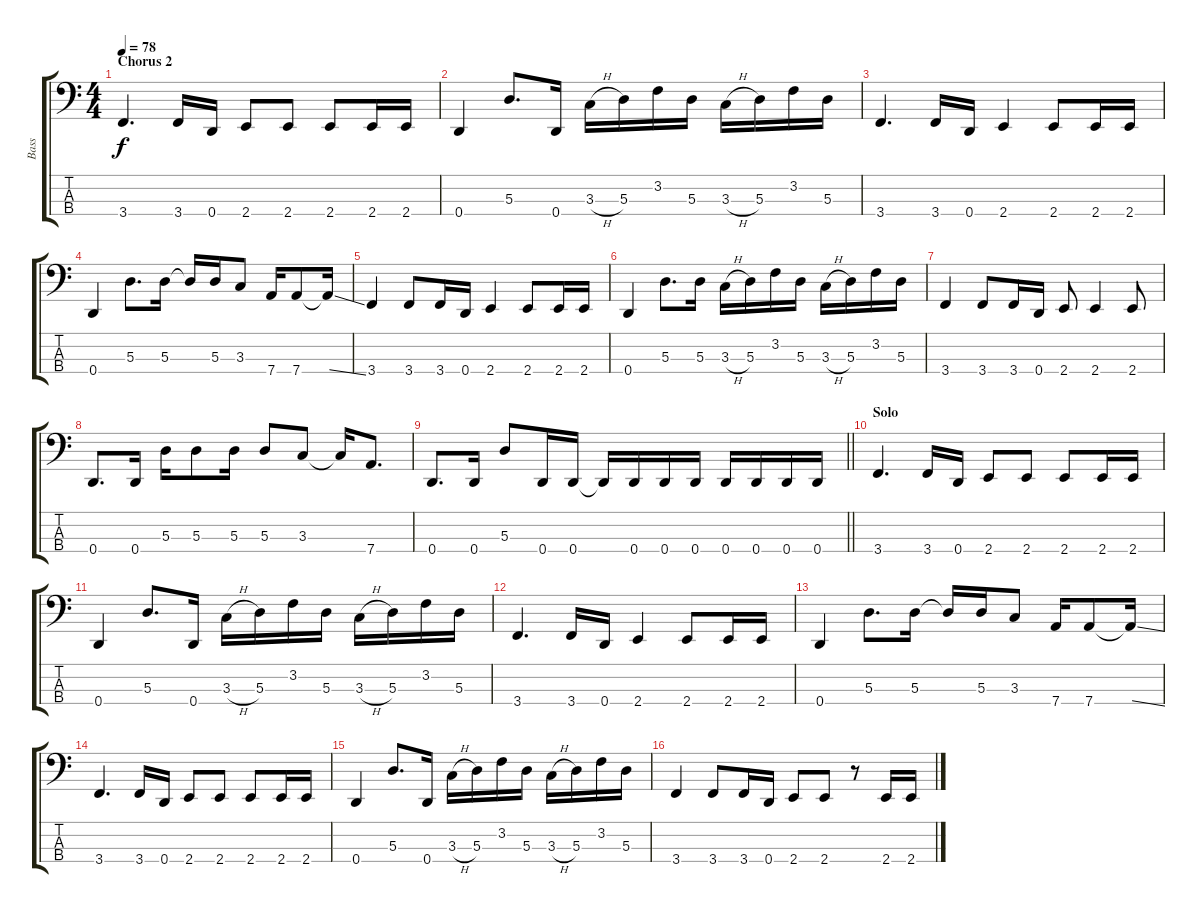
\track ("Bass" "Bass") {instrument electricbassfinger}
\staff {score tabs}
\tuning (G2 D2 A1 D1) {hide}
\ts (4 4)
\section ("" "Chorus 2")
\tempo 78
\clef f4
\ks c
3.4.4{d dy f} 3.4.16 0.4.16 2.4.8 2.4.8 2.4.8 2.4.16 2.4.16 |
0.4.4 5.3.8{d} 0.4.16 3.3{h}.16 5.3.16 3.2.16 5.3.16 3.3{h}.16 5.3.16 3.2.16 5.3.16 |
3.4.4{d} 3.4.16 0.4.16 2.4.4 2.4.8 2.4.16 2.4.16 |
0.4.4 5.3.8{d} 5.3.16 5.3{t}.16 5.3.16 3.3.8 7.4.16 7.4.8 7.4{ss t}.16 |
3.4.4 3.4.8 3.4.16 0.4.16 2.4.4 2.4.8 2.4.16 2.4.16 |
0.4.4 5.3.8{d} 5.3.16 3.3{h}.16 5.3.16 3.2.16 5.3.16 3.3{h}.16 5.3.16 3.2.16 5.3.16 |
3.4.4 3.4.8 3.4.16 0.4.16 2.4.8 2.4.4 2.4.8 |
0.4.8{d} 0.4.16 5.3.16 5.3.8 5.3.16 5.3.8 3.3.8 3.3{t}.16 7.4.8{d} |
\barLineRight lightlight
0.4.8{d} 0.4.16 5.3.8 0.4.16 0.4.16 0.4{t}.16 0.4.16 0.4.16 0.4.16 0.4.16 0.4.16 0.4.16 0.4.16 |
\section ("" "Solo")
3.4.4{d} 3.4.16 0.4.16 2.4.8 2.4.8 2.4.8 2.4.16 2.4.16 |
0.4.4 5.3.8{d} 0.4.16 3.3{h}.16 5.3.16 3.2.16 5.3.16 3.3{h}.16 5.3.16 3.2.16 5.3.16 |
3.4.4{d} 3.4.16 0.4.16 2.4.4 2.4.8 2.4.16 2.4.16 |
0.4.4 5.3.8{d} 5.3.16 5.3{t}.16 5.3.16 3.3.8 7.4.16 7.4.8 7.4{ss t}.16 |
3.4.4{d} 3.4.16 0.4.16 2.4.8 2.4.8 2.4.8 2.4.16 2.4.16 |
0.4.4 5.3.8{d} 0.4.16 3.3{h}.16 5.3.16 3.2.16 5.3.16 3.3{h}.16 5.3.16 3.2.16 5.3.16 |
3.4.4 3.4.8 3.4.16 0.4.16 2.4.8 2.4.8 r.8 2.4.16 2.4.16
